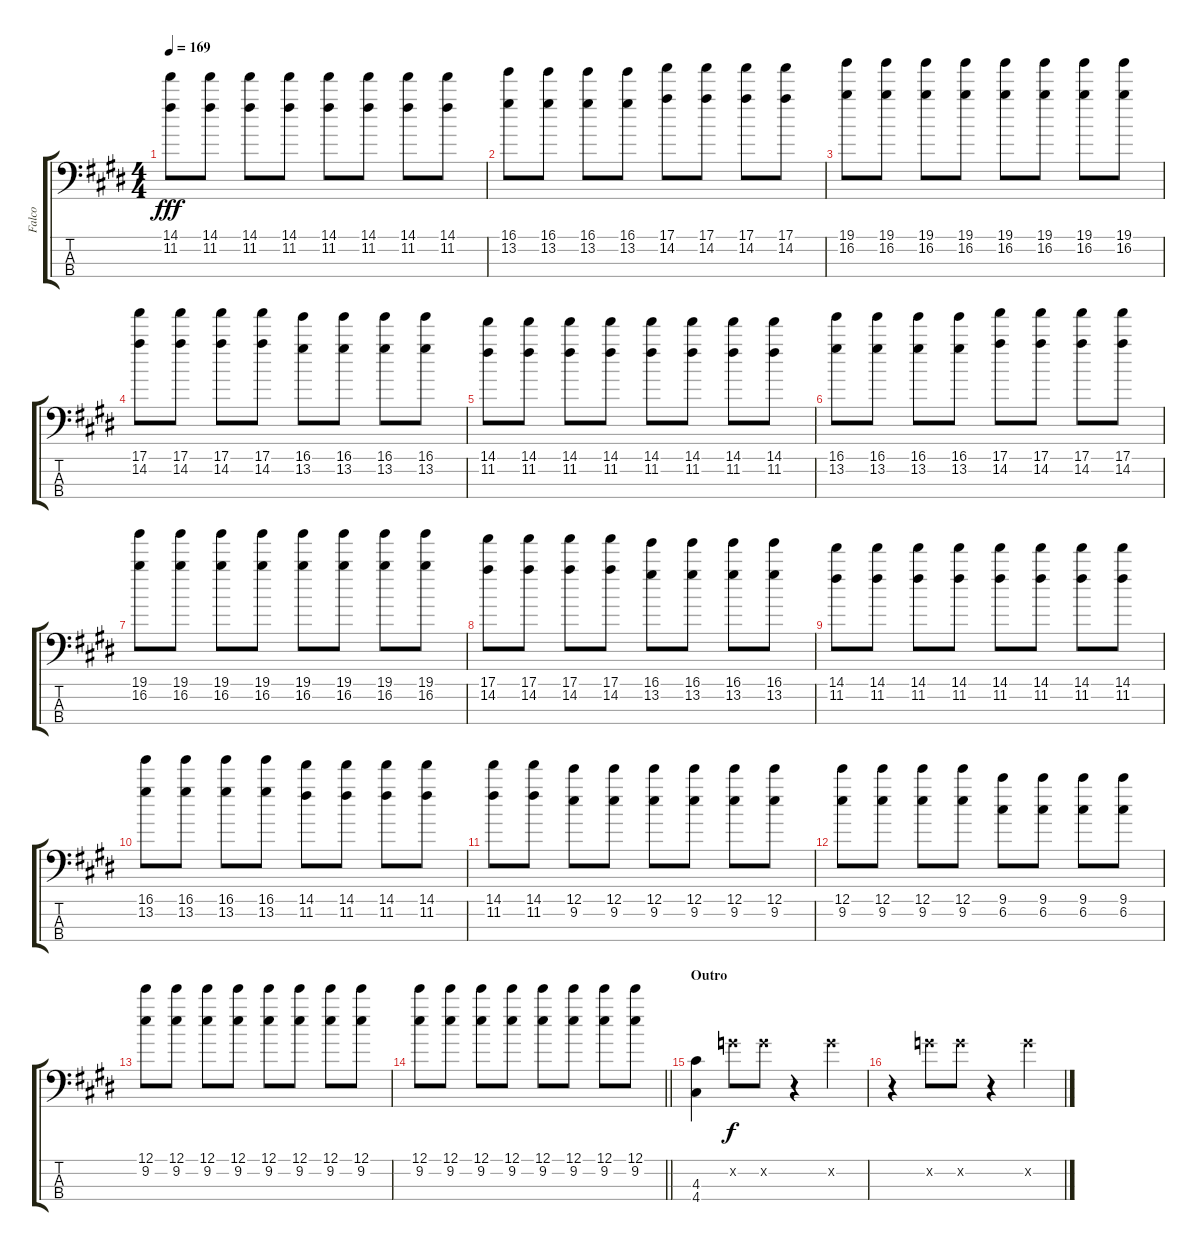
\track ("Falco" "Falco") {instrument electricguitarclean}
\staff {score tabs}
\tuning (E4 G3 A2 A1) {hide}
\ts (4 4)
\tempo 169
\clef f4
\ks c#minor
(14.1 11.2).8{dy fff} (14.1 11.2).8 (14.1 11.2).8 (14.1 11.2).8 (14.1 11.2).8 (14.1 11.2).8 (14.1 11.2).8 (14.1 11.2).8 |
(16.1 13.2).8 (16.1 13.2).8 (16.1 13.2).8 (16.1 13.2).8 (17.1 14.2).8 (17.1 14.2).8 (17.1 14.2).8 (17.1 14.2).8 |
(19.1 16.2).8 (19.1 16.2).8 (19.1 16.2).8 (19.1 16.2).8 (19.1 16.2).8 (19.1 16.2).8 (19.1 16.2).8 (19.1 16.2).8 |
(17.1 14.2).8 (17.1 14.2).8 (17.1 14.2).8 (17.1 14.2).8 (16.1 13.2).8 (16.1 13.2).8 (16.1 13.2).8 (16.1 13.2).8 |
(14.1 11.2).8 (14.1 11.2).8 (14.1 11.2).8 (14.1 11.2).8 (14.1 11.2).8 (14.1 11.2).8 (14.1 11.2).8 (14.1 11.2).8 |
(16.1 13.2).8 (16.1 13.2).8 (16.1 13.2).8 (16.1 13.2).8 (17.1 14.2).8 (17.1 14.2).8 (17.1 14.2).8 (17.1 14.2).8 |
(19.1 16.2).8 (19.1 16.2).8 (19.1 16.2).8 (19.1 16.2).8 (19.1 16.2).8 (19.1 16.2).8 (19.1 16.2).8 (19.1 16.2).8 |
(17.1 14.2).8 (17.1 14.2).8 (17.1 14.2).8 (17.1 14.2).8 (16.1 13.2).8 (16.1 13.2).8 (16.1 13.2).8 (16.1 13.2).8 |
(14.1 11.2).8 (14.1 11.2).8 (14.1 11.2).8 (14.1 11.2).8 (14.1 11.2).8 (14.1 11.2).8 (14.1 11.2).8 (14.1 11.2).8 |
(16.1 13.2).8 (16.1 13.2).8 (16.1 13.2).8 (16.1 13.2).8 (14.1 11.2).8 (14.1 11.2).8 (14.1 11.2).8 (14.1 11.2).8 |
(14.1 11.2).8 (14.1 11.2).8 (12.1 9.2).8 (12.1 9.2).8 (12.1 9.2).8 (12.1 9.2).8 (12.1 9.2).8 (12.1 9.2).8 |
(12.1 9.2).8 (12.1 9.2).8 (12.1 9.2).8 (12.1 9.2).8 (9.1 6.2).8 (9.1 6.2).8 (9.1 6.2).8 (9.1 6.2).8 |
(12.1 9.2).8 (12.1 9.2).8 (12.1 9.2).8 (12.1 9.2).8 (12.1 9.2).8 (12.1 9.2).8 (12.1 9.2).8 (12.1 9.2).8 |
\barLineRight lightlight
(12.1 9.2).8 (12.1 9.2).8 (12.1 9.2).8 (12.1 9.2).8 (12.1 9.2).8 (12.1 9.2).8 (12.1 9.2).8 (12.1 9.2).8 |
\section ("" "Outro")
(4.3 4.4).4 0.2{x}.8{dy f} 0.2{x}.8 r.4 0.2{x}.4 |
r.4 0.2{x}.8 0.2{x}.8 r.4 0.2{x}.4
